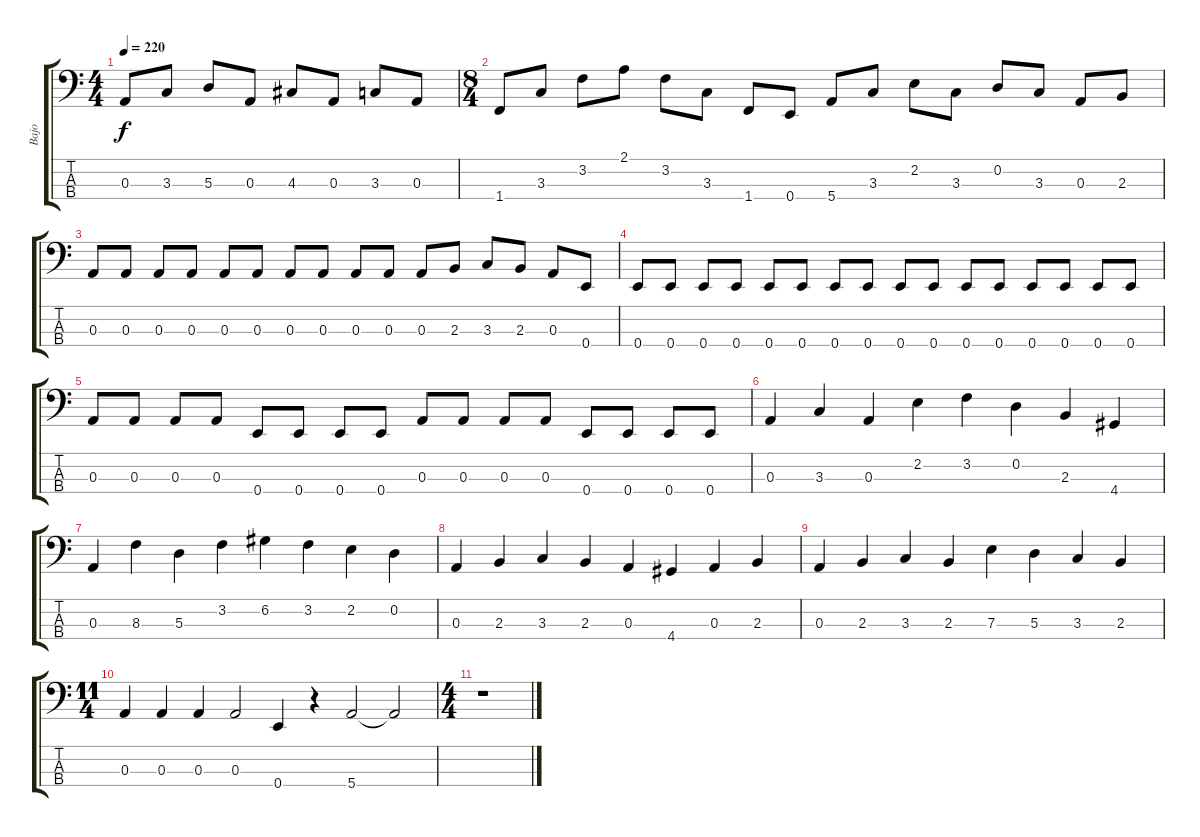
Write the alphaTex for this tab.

\track ("Bajo" "Bajo") {instrument electricbassfinger}
\staff {score tabs}
\tuning (G2 D2 A1 E1) {hide}
\ts (4 4)
\tempo 220
\clef f4
\ks c
0.3.8{dy f} 3.3.8 5.3.8 0.3.8 4.3.8 0.3.8 3.3.8 0.3.8 |
\ts (8 4)
1.4.8 3.3.8 3.2.8 2.1.8 3.2.8 3.3.8 1.4.8 0.4.8 5.4.8 3.3.8 2.2.8 3.3.8 0.2.8 3.3.8 0.3.8 2.3.8 |
0.3.8 0.3.8 0.3.8 0.3.8 0.3.8 0.3.8 0.3.8 0.3.8 0.3.8 0.3.8 0.3.8 2.3.8 3.3.8 2.3.8 0.3.8 0.4.8 |
0.4.8 0.4.8 0.4.8 0.4.8 0.4.8 0.4.8 0.4.8 0.4.8 0.4.8 0.4.8 0.4.8 0.4.8 0.4.8 0.4.8 0.4.8 0.4.8 |
0.3.8 0.3.8 0.3.8 0.3.8 0.4.8 0.4.8 0.4.8 0.4.8 0.3.8 0.3.8 0.3.8 0.3.8 0.4.8 0.4.8 0.4.8 0.4.8 |
0.3.4 3.3.4 0.3.4 2.2.4 3.2.4 0.2.4 2.3.4 4.4.4 |
0.3.4 8.3.4 5.3.4 3.2.4 6.2.4 3.2.4 2.2.4 0.2.4 |
0.3.4 2.3.4 3.3.4 2.3.4 0.3.4 4.4.4 0.3.4 2.3.4 |
0.3.4 2.3.4 3.3.4 2.3.4 7.3.4 5.3.4 3.3.4 2.3.4 |
\ts (11 4)
0.3.4 0.3.4 0.3.4 0.3.2 0.4.4 r.4 5.4.2 5.4{t}.2 |
\ts (4 4)
r.1
